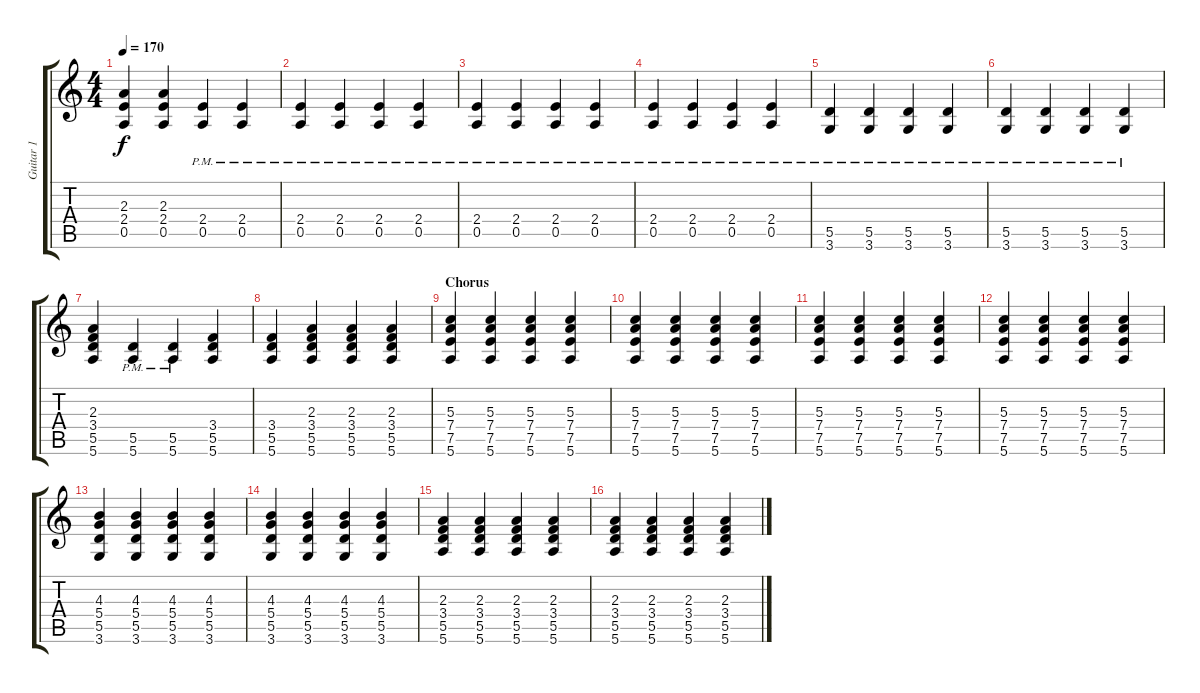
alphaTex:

\track ("Guitar 1" "Guitar 1") {instrument distortionguitar}
\staff {score tabs}
\tuning (E4 B3 G3 D3 A2 E2) {hide}
\ts (4 4)
\tempo 170
\clef g2
\ks c
(2.3 2.4 0.5).4{dy f} (2.3 2.4 0.5).4 (2.4{pm} 0.5).4 (2.4{pm} 0.5).4 |
(2.4{pm} 0.5).4 (2.4{pm} 0.5).4 (2.4{pm} 0.5).4 (2.4{pm} 0.5).4 |
(2.4{pm} 0.5).4 (2.4{pm} 0.5).4 (2.4{pm} 0.5).4 (2.4{pm} 0.5).4 |
(2.4{pm} 0.5).4 (2.4{pm} 0.5).4 (2.4{pm} 0.5).4 (2.4{pm} 0.5).4 |
(5.5{pm} 3.6).4 (5.5{pm} 3.6).4 (5.5{pm} 3.6).4 (5.5{pm} 3.6).4 |
(5.5{pm} 3.6).4 (5.5{pm} 3.6).4 (5.5{pm} 3.6).4 (5.5{pm} 3.6).4 |
(2.3 3.4 5.5 5.6).4 (5.5{pm} 5.6).4 (5.5{pm} 5.6).4 (3.4 5.5 5.6).4 |
(3.4 5.5 5.6).4 (2.3 3.4 5.5 5.6).4 (2.3 3.4 5.5 5.6).4 (2.3 3.4 5.5 5.6).4 |
\section ("" "Chorus")
(5.3 7.4 7.5 5.6).4 (5.3 7.4 7.5 5.6).4 (5.3 7.4 7.5 5.6).4 (5.3 7.4 7.5 5.6).4 |
(5.3 7.4 7.5 5.6).4 (5.3 7.4 7.5 5.6).4 (5.3 7.4 7.5 5.6).4 (5.3 7.4 7.5 5.6).4 |
(5.3 7.4 7.5 5.6).4 (5.3 7.4 7.5 5.6).4 (5.3 7.4 7.5 5.6).4 (5.3 7.4 7.5 5.6).4 |
(5.3 7.4 7.5 5.6).4 (5.3 7.4 7.5 5.6).4 (5.3 7.4 7.5 5.6).4 (5.3 7.4 7.5 5.6).4 |
(4.3 5.4 5.5 3.6).4 (4.3 5.4 5.5 3.6).4 (4.3 5.4 5.5 3.6).4 (4.3 5.4 5.5 3.6).4 |
(4.3 5.4 5.5 3.6).4 (4.3 5.4 5.5 3.6).4 (4.3 5.4 5.5 3.6).4 (4.3 5.4 5.5 3.6).4 |
(2.3 3.4 5.5 5.6).4 (2.3 3.4 5.5 5.6).4 (2.3 3.4 5.5 5.6).4 (2.3 3.4 5.5 5.6).4 |
(2.3 3.4 5.5 5.6).4 (2.3 3.4 5.5 5.6).4 (2.3 3.4 5.5 5.6).4 (2.3 3.4 5.5 5.6).4
